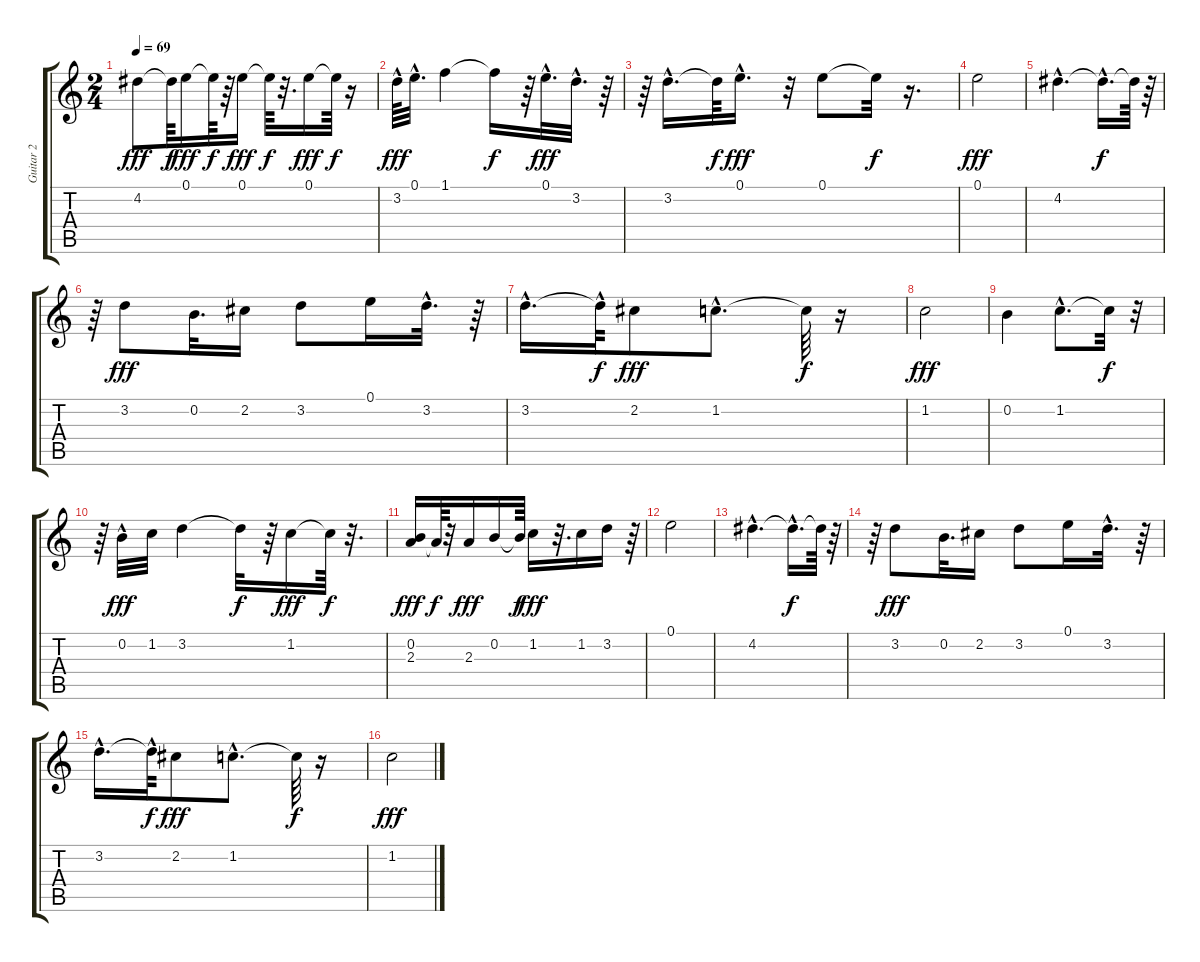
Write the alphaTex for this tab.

\track ("Guitar 2" "Guitar 2") {instrument acousticguitarnylon}
\staff {score tabs}
\tuning (E4 B3 G3 D3 A2 E2) {hide}
\ts (2 4)
\tempo 69
\clef g2
\ks c
4.2.8{dy fff} 4.2{t}.64{dy f} 0.1.16{dy fff} 0.1{t}.64{dy f} r.64 0.1.16{dy fff} 0.1{t}.64{dy f} r.32{d} 0.1.16{dy fff} 0.1{t}.64{dy f} r.16 |
3.2{hac}.64{dy fff} 0.1{hac}.32{d} 1.1.4 1.1{t}.16{dy f} r.64 0.1{hac}.32{d dy fff} 3.2{hac}.32{d} r.64 |
r.64 3.2{hac}.16{d} 3.2{t}.64{dy f} 0.1{hac}.16{d dy fff} r.32 0.1.8 0.1{t}.32{dy f} r.16{d} |
0.1.2{dy fff} |
4.2{hac}.4{d} 4.2{hac t}.16{d dy f} 4.2{t}.64 r.64 |
r.64 3.2.8{dy fff} 0.2.32{d} 2.2.16 3.2.8 0.1.16 3.2{hac}.32{d} r.64 |
3.2{hac}.16{d} 3.2{hac t}.64{dy f} 2.2.8{dy fff} 1.2{hac}.8{d} 1.2{t}.64{dy f} r.16 |
1.2.2{dy fff} |
0.2.4 1.2{hac}.8{d} 1.2{t}.32{dy f} r.32 |
r.64 0.2{hac}.32{dy fff} 1.2.32 3.2.4 3.2{t}.32{dy f} r.64 1.2.16{dy fff} 1.2{t}.64{dy f} r.32{d} |
(0.2 2.3).16{dy fff} 2.3{t}.64{dy f} r.32 2.3.16{dy fff} 0.2.16 0.2{t}.64{dy f} 1.2.16{dy fff} r.32{d} 1.2.16 3.2.16 r.64 |
0.1.2 |
4.2{hac}.4{d} 4.2{hac t}.16{d dy f} 4.2{t}.64 r.64 |
r.64 3.2.8{dy fff} 0.2.32{d} 2.2.16 3.2.8 0.1.16 3.2{hac}.32{d} r.64 |
3.2{hac}.16{d} 3.2{hac t}.64{dy f} 2.2.8{dy fff} 1.2{hac}.8{d} 1.2{t}.64{dy f} r.16 |
1.2.2{dy fff}
